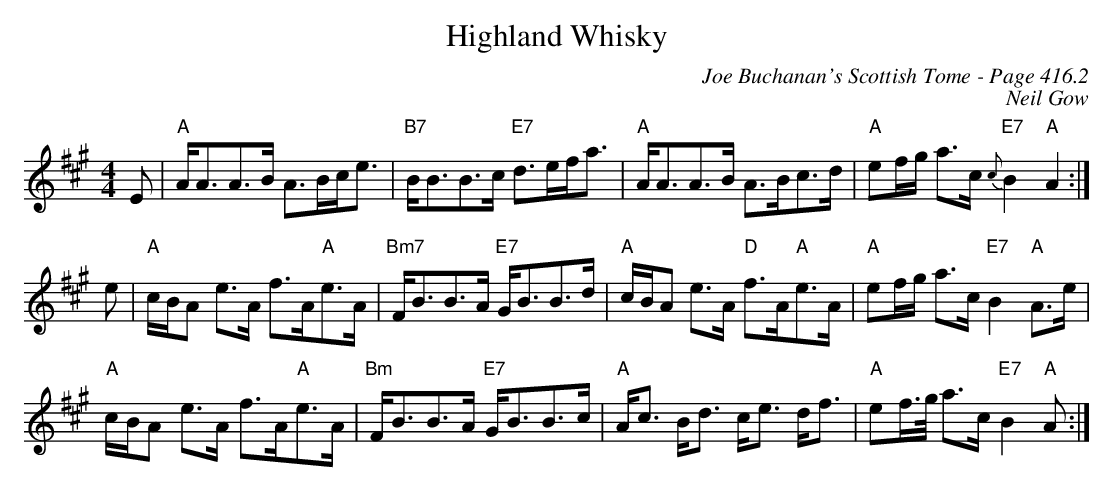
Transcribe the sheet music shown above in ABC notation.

X:1
T:Highland Whisky
C:Joe Buchanan's Scottish Tome - Page 416.2
C:Neil Gow
L:1/8
M:4/4
K:A
E | "A"A<AA>B A>Bc<e | "B7"B<BB>c "E7"d>ef<a | "A"A<AA>B A>Bc>d | "A"ef/g/ a>c "E7"{c}B2 "A"A2 :|
e | "A"c/B/A e>A f>A"A"e>A | "Bm7"F<BB>A "E7"G<BB>d | "A"c/B/A e>A "D"f>A"A"e>A | "A"ef/g/ a>c "E7"B2 "A"A>e |
"A"c/B/A e>A f>A"A"e>A | "Bm"F<BB>A "E7"G<BB>c | "A"A<c B<d c<e d<f | "A"ef/>g/ a>c "E7"B2 "A"A :|
